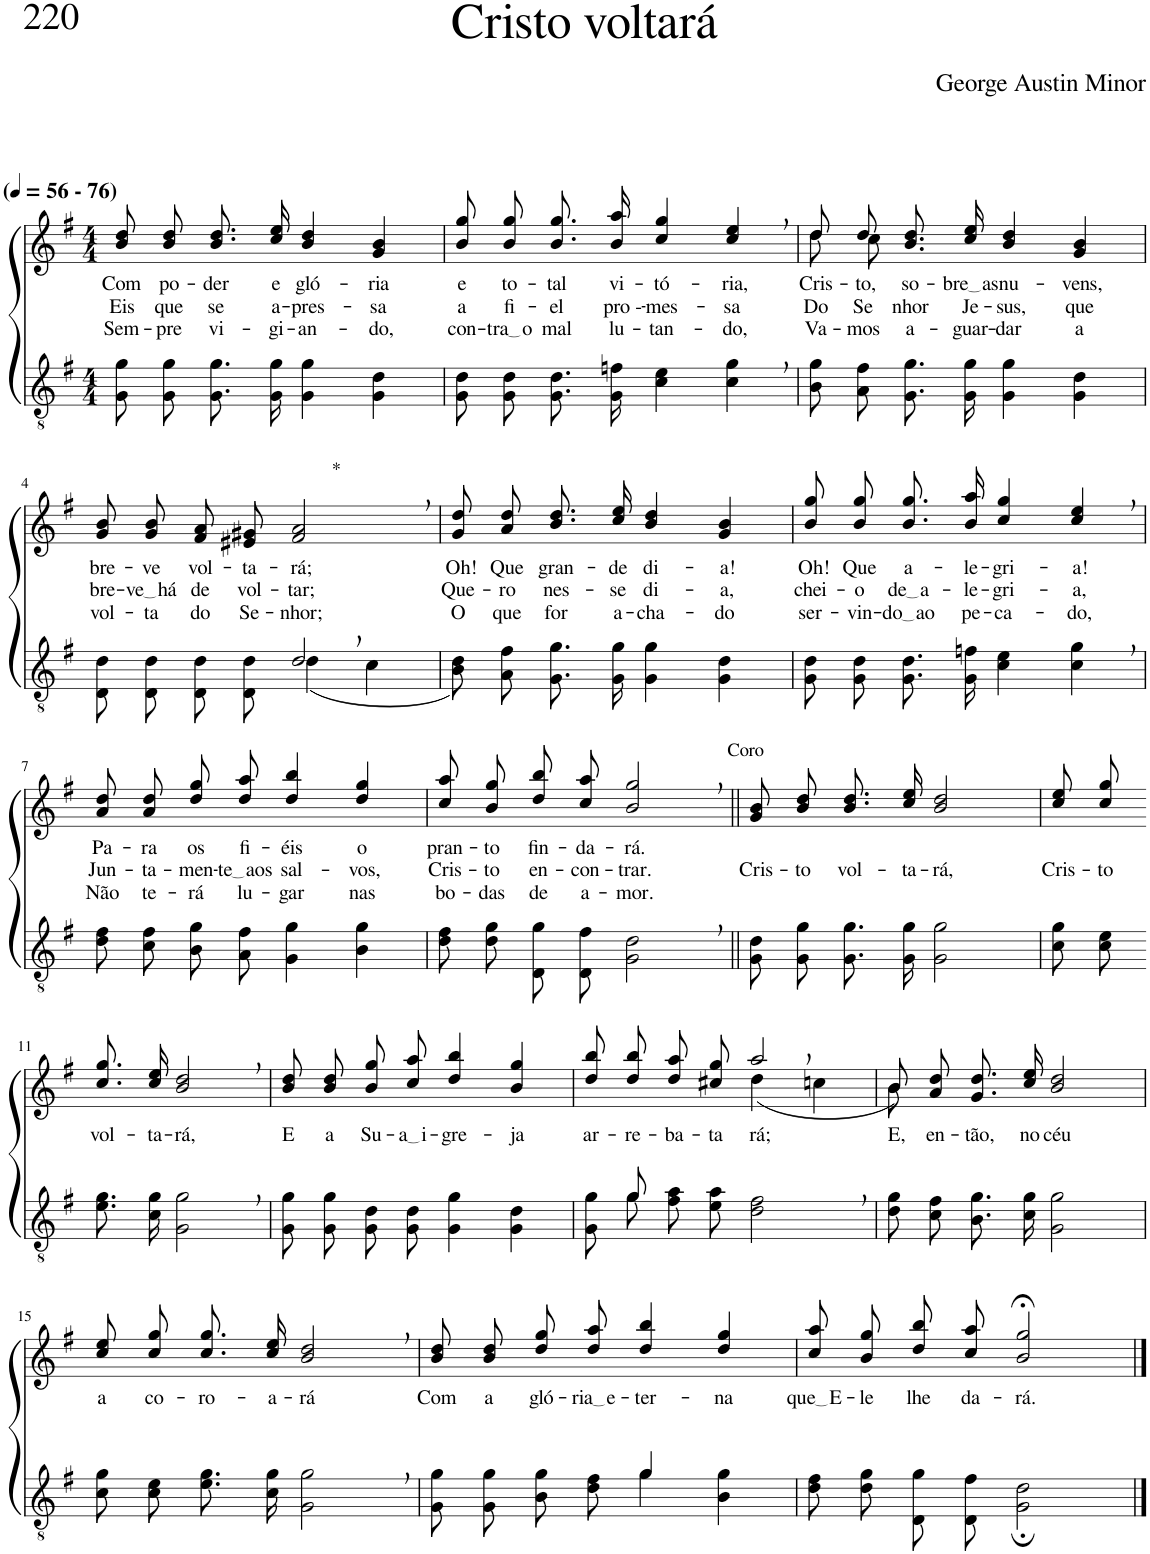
**kern	**kern	**text	**text	**text
*part2	*part1	*part1	*part1	*part1
*staff2	*staff1	*staff1	*staff1	*staff1
*I"Parte III e IV	*I"Parte I e II	*	*	*
*clefGv2	*clefG2	*	*	*
*Trd4c7	*Trd4c7	*	*	*
*k[f#]	*k[f#]	*	*	*
*M4/4	*M4/4	*	*	*
*MM56	*MM56	*	*	*
=1	=1	=1	=1	=1
!	!LO:TX:a:B:t=(	!	!	!
!	!LO:TX:a:B:t=- 76)	!	!	!
!	!	!LO:LY:b	!LO:LY:b	!LO:LY:b
8G\ 8g\L	8b\ 8dd\L	Com	Eis	Sem-
!	!	!LO:LY:b	!LO:LY:b	!LO:LY:b
8G\ 8g\J	8b\ 8dd\J	po-	que	-pre
!	!	!LO:LY:b	!LO:LY:b	!LO:LY:b
8.G\ 8.g\L	8.b\ 8.dd\L	-der	se	vi-
!	!	!LO:LY:b	!LO:LY:b	!LO:LY:b
16G\ 16g\Jk	16cc\ 16ee\Jk	e	a-	-gi-
!	!	!LO:LY:b	!LO:LY:b	!LO:LY:b
4G\ 4g\	4b/ 4dd/	gló-	-pres-	-an-
!	!	!LO:LY:b	!LO:LY:b	!LO:LY:b
4G\ 4d\	4g/ 4b/	-ria	-sa	-do,
=2	=2	=2	=2	=2
!	!	!LO:LY:b	!LO:LY:b	!LO:LY:b
8G\ 8d\L	8b\ 8gg\L	e	a	con-
!	!	!LO:LY:b	!LO:LY:b	!LO:LY:b
8G\ 8d\J	8b\ 8gg\J	to-	fi-	tra o
!	!	!LO:LY:b	!LO:LY:b	!LO:LY:b
8.G\ 8.d\L	8.b\ 8.gg\L	-tal	-el	mal
!	!	!LO:LY:b	!LO:LY:b	!LO:LY:b
16G\ 16fn\Jk	16b\ 16aa\Jk	vi-	pro --	lu-
!	!	!LO:LY:b	!LO:LY:b	!LO:LY:b
4c\ 4e\	4cc/ 4gg/	-tó-	-mes-	-tan-
!	!	!LO:LY:b	!LO:LY:b	!LO:LY:b
4c\, 4g\,	4cc/, 4ee/,	-ria,	-sa	-do,
=3	=3	=3	=3	=3
!	!	!LO:LY:b	!LO:LY:b	!LO:LY:b
*	*^	*	*	*
8B\ 8g\L	8dd\L	8dd/L	Cris-	Do	Va-
!	!	!	!LO:LY:b	!LO:LY:b	!LO:LY:b
8A\ 8f#\J	8cc\J	8dd/J	-to,	Se-	-mos
!	!	!	!LO:LY:b	!LO:LY:b	!LO:LY:b
8.G\ 8.g\L	2.ryy	8.b\ 8.dd\L	so-	nhor	a-
!	!	!	!LO:LY:b	!LO:LY:b	!LO:LY:b
16G\ 16g\Jk	.	16cc\ 16ee\Jk	bre as	Je-	-guar-
!	!	!	!LO:LY:b	!LO:LY:b	!LO:LY:b
4G\ 4g\	.	4b/ 4dd/	nu-	-sus,	-dar
!	!	!	!LO:LY:b	!LO:LY:b	!LO:LY:b
4G\ 4d\	.	4g/ 4b/	-vens,	que	a
!!LO:LB:g=z
=4	=4	=4	=4	=4	=4
*^	*	*	*	*	*
!	!	!	!	!LO:LY:b	!LO:LY:b	!LO:LY:b
*	*	*v	*v	*	*	*
2ryy	8D/ 8d/L	8g/ 8b/L	bre-	-bre-	-vol-
!	!	!	!LO:LY:b	!LO:LY:b	!LO:LY:b
.	8D/ 8d/J	8g/ 8b/J	-ve	ve há	-ta
!	!	!	!LO:LY:b	!LO:LY:b	!LO:LY:b
.	8D/ 8d/L	8f#/ 8a/L	vol-	de	do
!	!	!	!LO:LY:b	!LO:LY:b	!LO:LY:b
.	8D/ 8d/J	8e#X/ 8g#X/J	-ta-	vol-	Se-
!	!	!LO:TX:a:t=*	!	!	!
!	!	!	!LO:LY:b	!LO:LY:b	!LO:LY:b
2d,/	(4d\	2f#/, 2a/,	-rá;	-tar;	-nhor;
.	4c\	.	.	.	.
=5	=5	=5	=5	=5	=5
!	!	!	!LO:LY:b	!LO:LY:b	!LO:LY:b
*v	*v	*	*	*	*
8B\ 8d\L)	8g\ 8dd\L	Oh!	Que-	O
!	!	!LO:LY:b	!LO:LY:b	!LO:LY:b
8A\ 8f#\J	8a\ 8dd\J	Que	-ro	que
!	!	!LO:LY:b	!LO:LY:b	!LO:LY:b
8.G\ 8.g\L	8.b\ 8.dd\L	gran-	nes-	for
!	!	!LO:LY:b	!LO:LY:b	!LO:LY:b
16G\ 16g\Jk	16cc\ 16ee\Jk	-de	-se	a-
!	!	!LO:LY:b	!LO:LY:b	!LO:LY:b
4G\ 4g\	4b/ 4dd/	di-	di-	-cha-
!	!	!LO:LY:b	!LO:LY:b	!LO:LY:b
4G\ 4d\	4g/ 4b/	-a!	-a,	-do
=6	=6	=6	=6	=6
!	!	!LO:LY:b	!LO:LY:b	!LO:LY:b
8G\ 8d\L	8b\ 8gg\L	Oh!	chei-	ser-
!	!	!LO:LY:b	!LO:LY:b	!LO:LY:b
8G\ 8d\J	8b\ 8gg\J	Que	-o	-vin-
!	!	!LO:LY:b	!LO:LY:b	!LO:LY:b
8.G\ 8.d\L	8.b\ 8.gg\L	a-	de a	do ao
!	!	!LO:LY:b	!LO:LY:b	!LO:LY:b
16G\ 16fn\Jk	16b\ 16aa\Jk	-le-	-le-	pe-
!	!	!LO:LY:b	!LO:LY:b	!LO:LY:b
4c\ 4e\	4cc/ 4gg/	-gri-	-gri-	-ca-
!	!	!LO:LY:b	!LO:LY:b	!LO:LY:b
4c\, 4g\,	4cc/, 4ee/,	-a!	-a,	-do,
!!LO:LB:g=z
=7	=7	=7	=7	=7
!	!	!LO:LY:b	!LO:LY:b	!LO:LY:b
8d\ 8f#\L	8a\ 8dd\L	Pa-	Jun-	Não
!	!	!LO:LY:b	!LO:LY:b	!LO:LY:b
8c\ 8f#\J	8a\ 8dd\J	-ra	-ta-	te-
!	!	!LO:LY:b	!LO:LY:b	!LO:LY:b
8B\ 8g\L	8dd\ 8gg\L	os	-men-	-rá
!	!	!LO:LY:b	!LO:LY:b	!LO:LY:b
8A\ 8f#\J	8dd\ 8aa\J	fi-	te aos	lu-
!	!	!LO:LY:b	!LO:LY:b	!LO:LY:b
4G\ 4g\	4dd/ 4bb/	-éis	sal-	-gar
!	!	!LO:LY:b	!LO:LY:b	!LO:LY:b
4B\ 4g\	4dd/ 4gg/	o	-vos,	nas
=8	=8	=8	=8	=8
!	!	!LO:LY:b	!LO:LY:b	!LO:LY:b
8d\ 8f#\L	8cc\ 8aa\L	pran-	Cris-	bo-
!	!	!LO:LY:b	!LO:LY:b	!LO:LY:b
8d\ 8g\J	8b\ 8gg\J	-to	-to	-das
!	!	!LO:LY:b	!LO:LY:b	!LO:LY:b
8D/ 8g/L	8dd\ 8bb\L	fin-	en-	de
!	!	!LO:LY:b	!LO:LY:b	!LO:LY:b
8D/ 8f#/J	8cc\ 8aa\J	-da-	-con-	a-
!	!LO:TX:a:t=Coro	!	!	!
!	!	!LO:LY:b	!LO:LY:b	!LO:LY:b
2G\, 2d\,	2b/, 2gg/,	-rá.	-trar.	-mor.
=9||	=9||	=9||	=9||	=9||
!	!	!	!LO:LY:b	!
8G\ 8d\L	8g\ 8b\L	.	Cris-	.
!	!	!	!LO:LY:b	!
8G\ 8g\J	8b\ 8dd\J	.	-to	.
!	!	!	!LO:LY:b	!
8.G\ 8.g\L	8.b\ 8.dd\L	.	vol-	.
!	!	!	!LO:LY:b	!
16G\ 16g\Jk	16cc\ 16ee\Jk	.	-ta-	.
!	!	!	!LO:LY:b	!
2G\ 2g\	2b/ 2dd/	.	-rá,	.
=10	=10	=10	=10	=10
!	!	!	!LO:LY:b	!
8c\ 8g\L	8cc\ 8ee\L	.	Cris-	.
!	!	!	!LO:LY:b	!
8c\ 8e\J	8cc\ 8gg\J	.	-to	.
!!LO:LB:g=z
=11-	=11-	=11-	=11-	=11-
!	!	!LO:LY:b	!	!
8.e\ 8.g\L	8.cc\ 8.gg\L	vol-	.	.
!	!	!LO:LY:b	!	!
16c\ 16g\Jk	16cc\ 16ee\Jk	-ta-	.	.
!	!	!LO:LY:b	!	!
2G\, 2g\,	2b/, 2dd/,	-rá,	.	.
=12	=12	=12	=12	=12
!	!	!LO:LY:b	!	!
8G\ 8g\L	8b\ 8dd\L	E	.	.
!	!	!LO:LY:b	!	!
8G\ 8g\J	8b\ 8dd\J	a	.	.
!	!	!LO:LY:b	!	!
8G\ 8d\L	8b\ 8gg\L	Su-	.	.
!	!	!LO:LY:b	!	!
8G\ 8d\J	8cc\ 8aa\J	a i	.	.
!	!	!LO:LY:b	!	!
4G\ 4g\	4dd/ 4bb/	-gre-	.	.
!	!	!LO:LY:b	!	!
4G\ 4d\	4b/ 4gg/	-ja	.	.
=13	=13	=13	=13	=13
*^	*	*	*	*
!	!	!	!LO:LY:b	!	!
*	*	*^	*	*	*
8ryy	8G\ 8g\L	8dd\ 8bb\L	2ryy	ar-	.	.
!	!	!	!	!LO:LY:b	!	!
8g/	8g\J	8dd\ 8bb\J	.	-re-	.	.
!	!	!	!	!LO:LY:b	!	!
2.ryy	8f#\ 8a\L	8dd\ 8aa\L	.	-ba-	.	.
!	!	!	!	!LO:LY:b	!	!
.	8e\ 8a\J	8cc#X\ 8gg\J	.	-ta-	.	.
!	!	!	!	!LO:LY:b	!	!
.	2d\ 2f#\	2aa,/	(4dd\	-rá;	.	.
.	.	.	4ccn\	.	.	.
*v	*v	*	*	*	*	*
=14	=14	=14	=14	=14	=14
!	!	!	!LO:LY:b	!	!
8d\ 8g\L	8b\L)	8b\	-E,	.	.
!	!	!	!LO:LY:b	!	!
8c\ 8f#\J	8a\ 8dd\J	2..ryy	en-	.	.
!	!	!	!LO:LY:b	!	!
8.B\ 8.g\L	8.g\ 8.dd\L	.	-tão,	.	.
!	!	!	!LO:LY:b	!	!
16c\ 16g\Jk	16cc\ 16ee\Jk	.	no	.	.
!	!	!	!LO:LY:b	!	!
2G\ 2g\	2b/ 2dd/	.	céu	.	.
*	*v	*v	*	*	*
!!LO:LB:g=z
=15	=15	=15	=15	=15
!	!	!LO:LY:b	!	!
8c\ 8g\L	8cc\ 8ee\L	a	.	.
!	!	!LO:LY:b	!	!
8c\ 8e\J	8cc\ 8gg\J	co-	.	.
!	!	!LO:LY:b	!	!
8.e\ 8.g\L	8.cc\ 8.gg\L	-ro-	.	.
!	!	!LO:LY:b	!	!
16c\ 16g\Jk	16cc\ 16ee\Jk	-a-	.	.
!	!	!LO:LY:b	!	!
2G\, 2g\,	2b/, 2dd/,	-rá	.	.
=16	=16	=16	=16	=16
*^	*	*	*	*
!	!	!	!LO:LY:b	!	!
2ryy	8G\ 8g\L	8b\ 8dd\L	Com	.	.
!	!	!	!LO:LY:b	!	!
.	8G\ 8g\J	8b\ 8dd\J	a	.	.
!	!	!	!LO:LY:b	!	!
.	8B\ 8g\L	8dd\ 8gg\L	gló-	.	.
!	!	!	!LO:LY:b	!	!
.	8d\ 8f#\J	8dd\ 8aa\J	ria e	.	.
!	!	!	!LO:LY:b	!	!
4g/	4g\	4dd/ 4bb/	-ter-	.	.
!	!	!	!LO:LY:b	!	!
4ryy	4B\ 4g\	4dd/ 4gg/	-na	.	.
=17	=17	=17	=17	=17	=17
!	!	!	!LO:LY:b	!	!
*v	*v	*	*	*	*
8d\ 8f#\L	8cc\ 8aa\L	que E	.	.
!	!	!LO:LY:b	!	!
8d\ 8g\J	8b\ 8gg\J	-le	.	.
!	!	!LO:LY:b	!	!
8D/ 8g/L	8dd\ 8bb\L	lhe	.	.
!	!	!LO:LY:b	!	!
8D/ 8f#/J	8cc\ 8aa\J	da-	.	.
!	!	!LO:LY:b	!	!
2G\; 2d\;	2b/;< 2gg/;<	-rá.	.	.
==	==	==	==	==
*-	*-	*-	*-	*-
